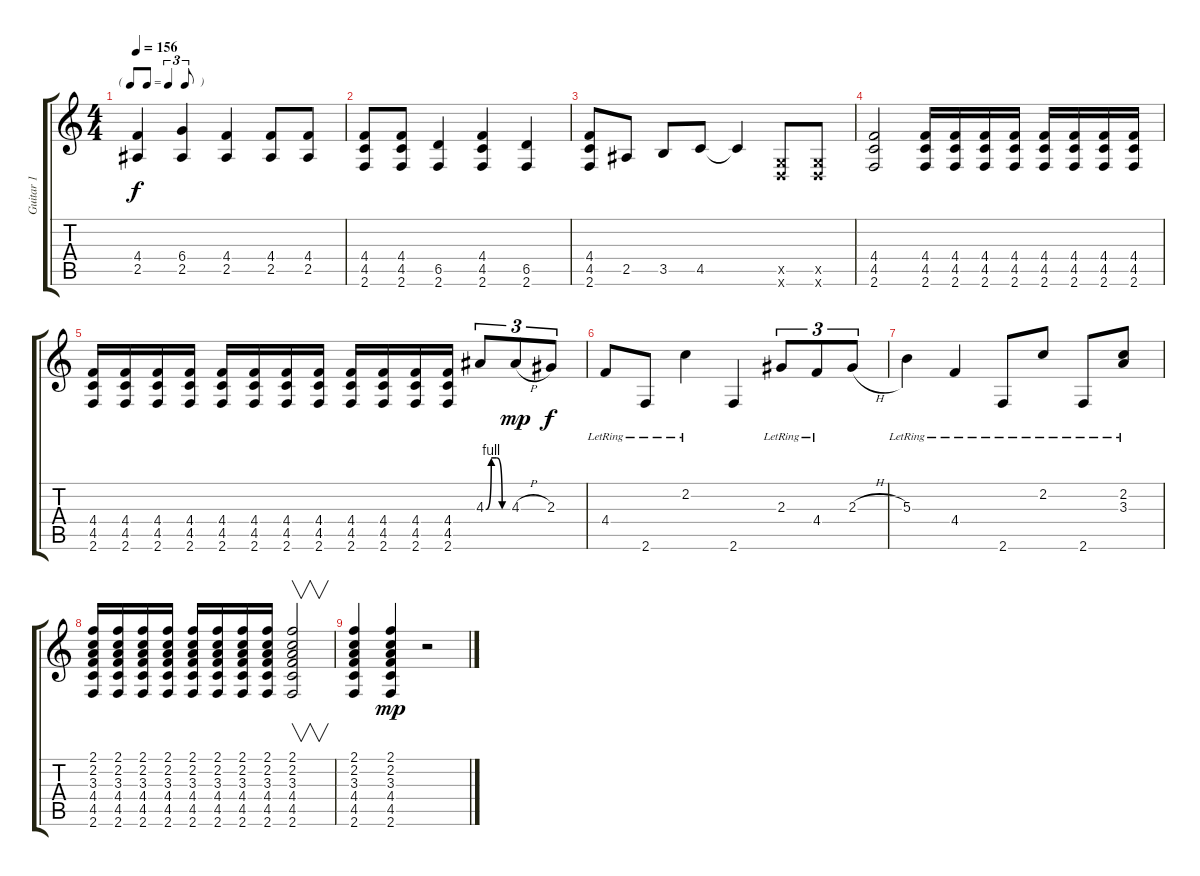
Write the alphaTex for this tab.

\track ("Guitar 1" "Guitar 1") {instrument distortionguitar}
\staff {score tabs}
\tuning (Eb4 Bb3 Gb3 Db3 Ab2 Eb2) {hide}
\ts (4 4)
\tf triplet8th
\tempo 156
\clef g2
\ks c
(4.4 2.5).4{dy f} (6.4 2.5).4 (4.4 2.5).4 (4.4 2.5).8 (4.4 2.5).8 |
(4.4 4.5 2.6).8 (4.4 4.5 2.6).8 (6.5 2.6).4 (4.4 4.5 2.6).4 (6.5 2.6).4 |
(4.4 4.5 2.6).8 2.5.8 3.5.8 4.5.8 4.5{t}.4 (-1.5{x} -1.6{x}).8 (-1.5{x} -1.6{x}).8 |
(4.4 4.5 2.6).2 (4.4 4.5 2.6).16 (4.4 4.5 2.6).16 (4.4 4.5 2.6).16 (4.4 4.5 2.6).16 (4.4 4.5 2.6).16 (4.4 4.5 2.6).16 (4.4 4.5 2.6).16 (4.4 4.5 2.6).16 |
(4.4 4.5 2.6).16 (4.4 4.5 2.6).16 (4.4 4.5 2.6).16 (4.4 4.5 2.6).16 (4.4 4.5 2.6).16 (4.4 4.5 2.6).16 (4.4 4.5 2.6).16 (4.4 4.5 2.6).16 (4.4 4.5 2.6).16 (4.4 4.5 2.6).16 (4.4 4.5 2.6).16 (4.4 4.5 2.6).16 4.3{be (custom 0 0 15 4 30 4 45 0 60 0)}.8{tu (3 2)} 4.3{h}.8{tu (3 2) dy mp} 2.3.8{tu (3 2) dy f} |
4.4{lr}.8 2.6{lr}.8 2.2{lr}.4 2.6.4 2.3{lr}.8{tu (3 2)} 4.4{lr}.8{tu (3 2)} 2.3{h}.8{tu (3 2)} |
5.3{lr}.4 4.4{lr}.4 2.6{lr}.8 2.2{lr}.8 2.6{lr}.8 (2.2 3.3{lr}).8 |
(2.1 2.2 3.3 4.4 4.5 2.6).16 (2.1 2.2 3.3 4.4 4.5 2.6).16 (2.1 2.2 3.3 4.4 4.5 2.6).16 (2.1 2.2 3.3 4.4 4.5 2.6).16 (2.1 2.2 3.3 4.4 4.5 2.6).16 (2.1 2.2 3.3 4.4 4.5 2.6).16 (2.1 2.2 3.3 4.4 4.5 2.6).16 (2.1 2.2 3.3 4.4 4.5 2.6).16 (2.1 2.2 3.3 4.4 4.5 2.6).2{v} |
(2.1 2.2 3.3 4.4 4.5 2.6).4 (2.1 2.2 3.3 4.4 4.5 2.6).4{dy mp} r.2
